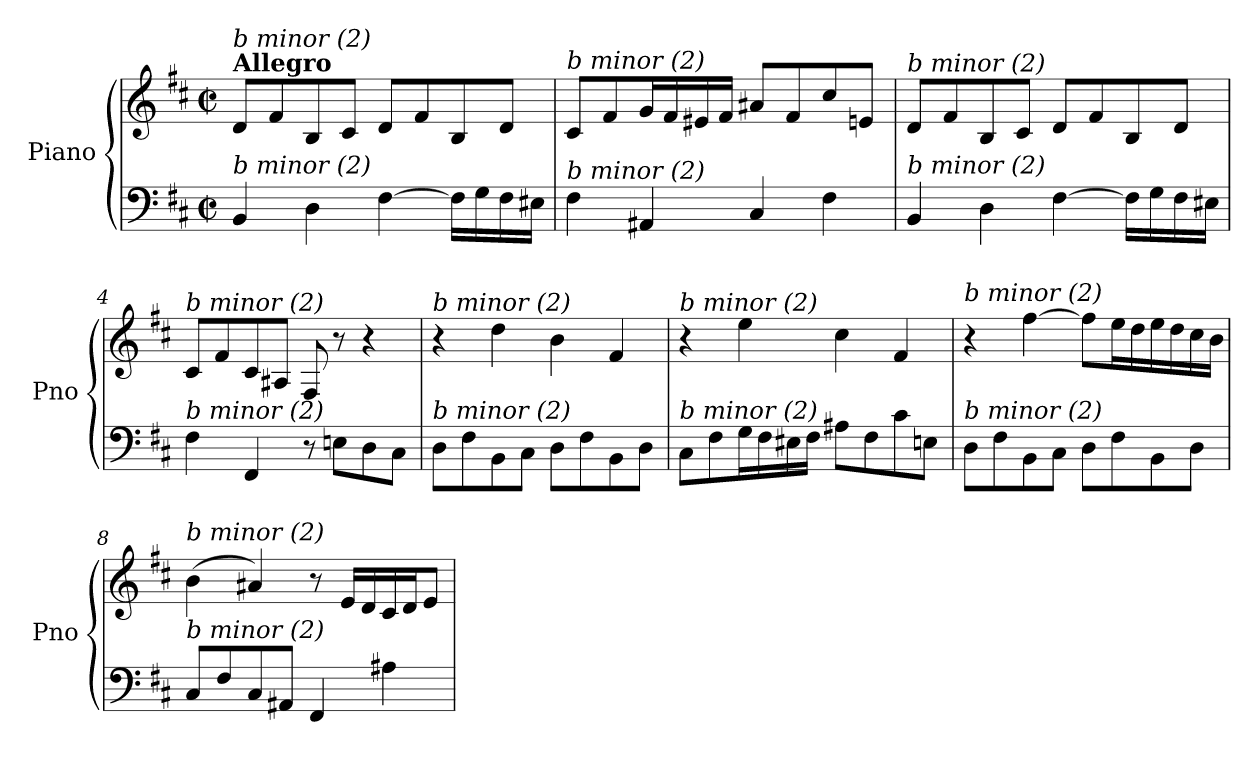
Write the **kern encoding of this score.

**kern	**kern
*part1	*part1
*staff2	*staff1
*I"Piano	*
*I'Pno	*
*clefF4	*clefG2
*k[f#c#]	*k[f#c#]
*M2/2	*M2/2
*met(c|)	*met(c|)
=1	=1
!	!LO:TX:a:B:t=Allegro
!	!LO:TX:i:t=b minor (2)
!LO:TX:i:t=b minor (2)	!
4BB/	8d/L
.	8f#/
4D\	8B/
.	8c#/J
[4F#\	8d/L
.	8f#/
16F#\LL]	8B/
16G\	.
16F#\	8d/J
16E#X\JJ	.
=2	=2
!	!LO:TX:i:t=b minor (2)
!LO:TX:i:t=b minor (2)	!
4F#\	8c#/L
.	8f#/
4AA#X/	16g/L
.	16f#/
.	16e#X/
.	16f#/JJ
4C#/	8a#X/L
.	8f#/
4F#\	8cc#/
.	8en/J
=3	=3
!	!LO:TX:i:t=b minor (2)
!LO:TX:i:t=b minor (2)	!
4BB/	8d/L
.	8f#/
4D\	8B/
.	8c#/J
[4F#\	8d/L
.	8f#/
16F#\LL]	8B/
16G\	.
16F#\	8d/J
16E#X\JJ	.
=4	=4
!	!LO:TX:i:t=b minor (2)
!LO:TX:i:t=b minor (2)	!
4F#\	8c#/L
.	8f#/
4FF#/	8c#/
.	8A#X/J
8r	8F#/
8En\L	8r
8D\	4r
8C#\J	.
!!LO:LB:g=z
=5	=5
!	!LO:TX:i:t=b minor (2)
!LO:TX:i:t=b minor (2)	!
8D\L	4r
8F#\	.
8BB\	4dd\
8C#\J	.
8D\L	4b\
8F#\	.
8BB\	4f#/
8D\J	.
=6	=6
!	!LO:TX:i:t=b minor (2)
!LO:TX:i:t=b minor (2)	!
8C#\L	4r
8F#\	.
16G\L	4ee\
16F#\	.
16E#X\	.
16F#\JJ	.
8A#X\L	4cc#\
8F#\	.
8c#\	4f#/
8En\J	.
=7	=7
!	!LO:TX:i:t=b minor (2)
!LO:TX:i:t=b minor (2)	!
8D\L	4r
8F#\	.
8BB\	[4ff#\
8C#\J	.
8D\L	8ff#\L]
8F#\	16ee\L
.	16dd\
8BB\	16ee\
.	16dd\
8D\J	16cc#\
.	16b\JJ
=8	=8
!	!LO:TX:i:t=b minor (2)
!LO:TX:i:t=b minor (2)	!
8C#/L	(4b\
8F#/	.
8C#/	4a#X/)
8AA#X/J	.
4FF#/	8r
.	16e/LL
.	16d/
4A#X\	16c#/
.	16d/J
.	8e/J
=	=
*-	*-
